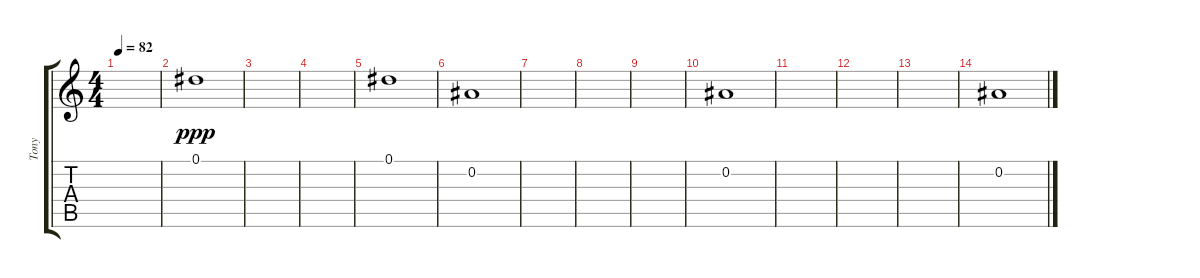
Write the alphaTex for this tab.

\track ("Tony" "Tony") {instrument distortionguitar}
\staff {score tabs}
\tuning (Eb4 Bb3 Gb3 Db3 Ab2 Eb2) {hide}
\ts (4 4)
\tempo 82
\clef g2
\ks c
|
0.1.1{dy ppp} |
|
|
0.1.1 |
0.2.1 |
|
|
|
0.2.1 |
|
|
|
0.2.1
